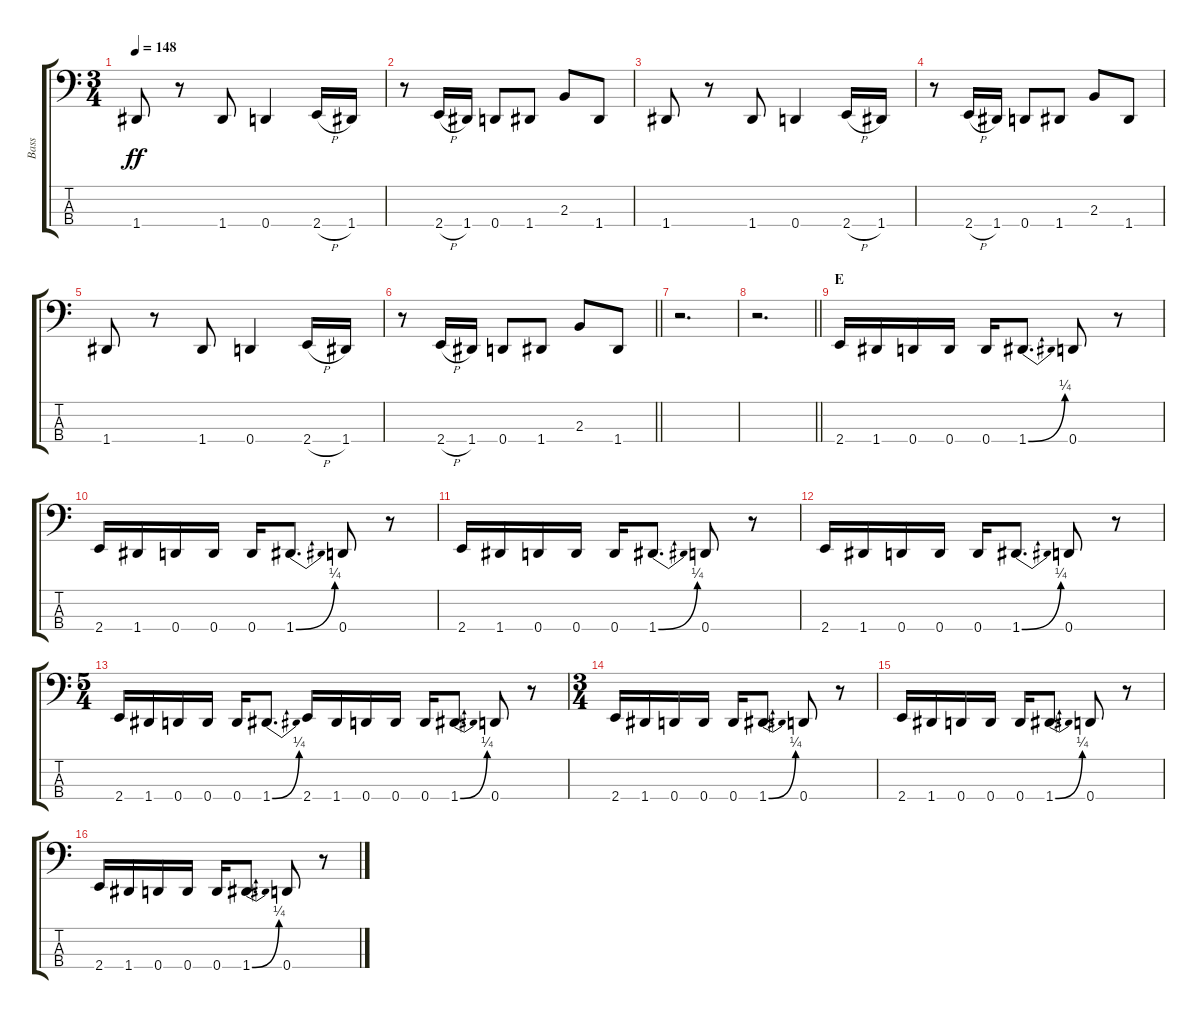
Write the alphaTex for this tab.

\track ("Bass" "Bass") {instrument electricbasspick}
\staff {score tabs}
\tuning (G2 D2 A1 D1) {hide}
\ts (3 4)
\tempo 148
\clef f4
\ks c
1.4.8{dy ff} r.8 1.4.8 0.4.4 2.4{h}.16 1.4.16 |
r.8 2.4{h}.16 1.4.16 0.4.8 1.4.8 2.3.8 1.4.8 |
1.4.8 r.8 1.4.8 0.4.4 2.4{h}.16 1.4.16 |
r.8 2.4{h}.16 1.4.16 0.4.8 1.4.8 2.3.8 1.4.8 |
1.4.8 r.8 1.4.8 0.4.4 2.4{h}.16 1.4.16 |
\barLineRight lightlight
r.8 2.4{h}.16 1.4.16 0.4.8 1.4.8 2.3.8 1.4.8 |
\section ("" "")
r.2{d} |
\barLineRight lightlight
r.2{d} |
\section ("" "E")
2.4.16 1.4.16 0.4.16 0.4.16 0.4.16 1.4{be (bend 0 0 60 1)}.8{d} 0.4.8 r.8 |
2.4.16 1.4.16 0.4.16 0.4.16 0.4.16 1.4{be (bend 0 0 60 1)}.8{d} 0.4.8 r.8 |
2.4.16 1.4.16 0.4.16 0.4.16 0.4.16 1.4{be (bend 0 0 60 1)}.8{d} 0.4.8 r.8 |
2.4.16 1.4.16 0.4.16 0.4.16 0.4.16 1.4{be (bend 0 0 60 1)}.8{d} 0.4.8 r.8 |
\ts (5 4)
2.4.16 1.4.16 0.4.16 0.4.16 0.4.16 1.4{be (bend 0 0 60 1)}.8{d} 2.4.16 1.4.16 0.4.16 0.4.16 0.4.16 1.4{be (bend 0 0 60 1)}.8{d} 0.4.8 r.8 |
\ts (3 4)
2.4.16 1.4.16 0.4.16 0.4.16 0.4.16 1.4{be (bend 0 0 60 1)}.8{d} 0.4.8 r.8 |
2.4.16 1.4.16 0.4.16 0.4.16 0.4.16 1.4{be (bend 0 0 60 1)}.8{d} 0.4.8 r.8 |
2.4.16 1.4.16 0.4.16 0.4.16 0.4.16 1.4{be (bend 0 0 60 1)}.8{d} 0.4.8 r.8
